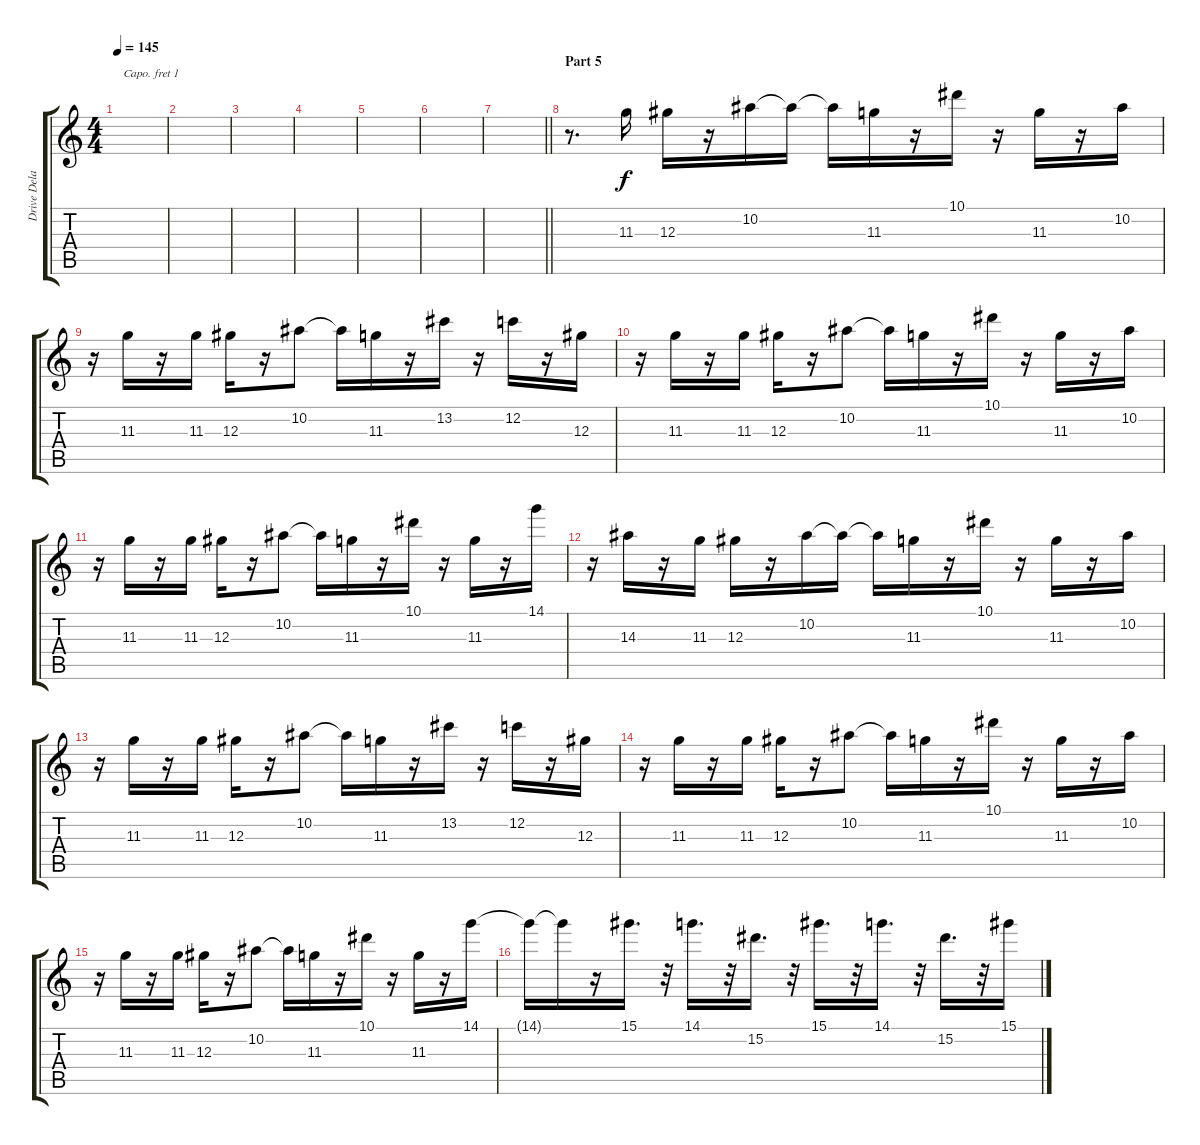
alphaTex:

\track ("Drive Delay" "Drive Dela") {instrument overdrivenguitar}
\staff {score tabs}
\capo 1
\tuning (E4 B3 G3 D3 A2 E2) {hide}
\ts (4 4)
\tempo 145
\clef g2
\ks c
|
|
|
|
|
|
\barLineRight lightlight
|
\section ("" "Part 5")
r.8{d} 11.3.16 12.3.16 r.16 10.2.16 10.2{t}.16 10.2{t}.16 11.3.16 r.16 10.1.16 r.16 11.3.16 r.16 10.2.16 |
r.16 11.3.16 r.16 11.3.16 12.3.16 r.16 10.2.8 10.2{t}.16 11.3.16 r.16 13.2.16 r.16 12.2.16 r.16 12.3.16 |
r.16 11.3.16 r.16 11.3.16 12.3.16 r.16 10.2.8 10.2{t}.16 11.3.16 r.16 10.1.16 r.16 11.3.16 r.16 10.2.16 |
r.16 11.3.16 r.16 11.3.16 12.3.16 r.16 10.2.8 10.2{t}.16 11.3.16 r.16 10.1.16 r.16 11.3.16 r.16 14.1.16 |
r.16 14.3.16 r.16 11.3.16 12.3.16 r.16 10.2.16 10.2{t}.16 10.2{t}.16 11.3.16 r.16 10.1.16 r.16 11.3.16 r.16 10.2.16 |
r.16 11.3.16 r.16 11.3.16 12.3.16 r.16 10.2.8 10.2{t}.16 11.3.16 r.16 13.2.16 r.16 12.2.16 r.16 12.3.16 |
r.16 11.3.16 r.16 11.3.16 12.3.16 r.16 10.2.8 10.2{t}.16 11.3.16 r.16 10.1.16 r.16 11.3.16 r.16 10.2.16 |
r.16 11.3.16 r.16 11.3.16 12.3.16 r.16 10.2.8 10.2{t}.16 11.3.16 r.16 10.1.16 r.16 11.3.16 r.16 14.1.16 |
14.1{t}.16{dy f} 14.1{t}.16 r.16 15.1.16{d} r.32 14.1.16{d} r.32 15.2.16{d} r.32 15.1.16{d} r.32 14.1.16{d} r.32 15.2.16{d} r.32 15.1.16
